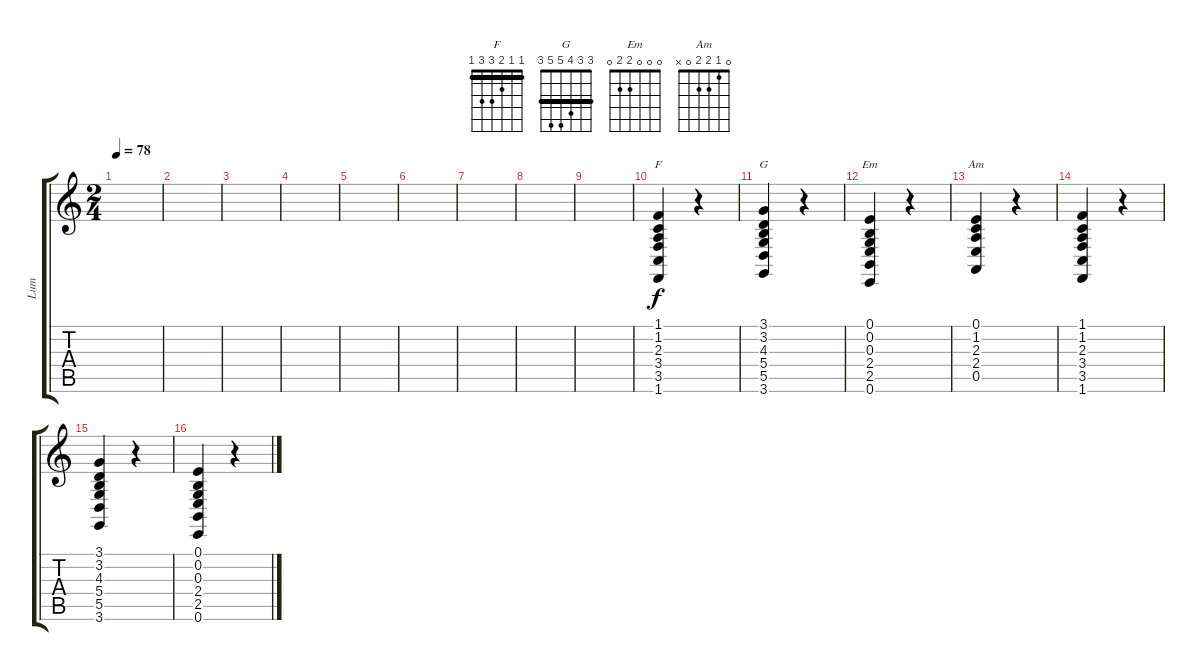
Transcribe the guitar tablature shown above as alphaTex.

\track ("Lum" "Lum") {instrument acousticgrandpiano}
\staff {score tabs}
\tuning (E4 B3 G3 D3 A2 E2) {hide}
\chord ("F" 1 1 2 3 3 1) {barre 1}
\chord ("G" 3 3 4 5 5 3) {barre 3}
\chord ("Em" 0 0 0 2 2 0)
\chord ("Am" 0 1 2 2 0 x)
\ts (2 4)
\tempo 78
\clef g2
\ks c
|
|
|
|
|
|
|
|
|
(1.1 1.2 2.3 3.4 3.5 1.6).4{ch "F"} r.4 |
(3.1 3.2 4.3 5.4 5.5 3.6).4{ch "G"} r.4 |
(0.1 0.2 0.3 2.4 2.5 0.6).4{ch "Em"} r.4 |
(0.1 1.2 2.3 2.4 0.5).4{ch "Am"} r.4 |
(1.1 1.2 2.3 3.4 3.5 1.6).4 r.4 |
(3.1 3.2 4.3 5.4 5.5 3.6).4 r.4 |
(0.1 0.2 0.3 2.4 2.5 0.6).4 r.4
